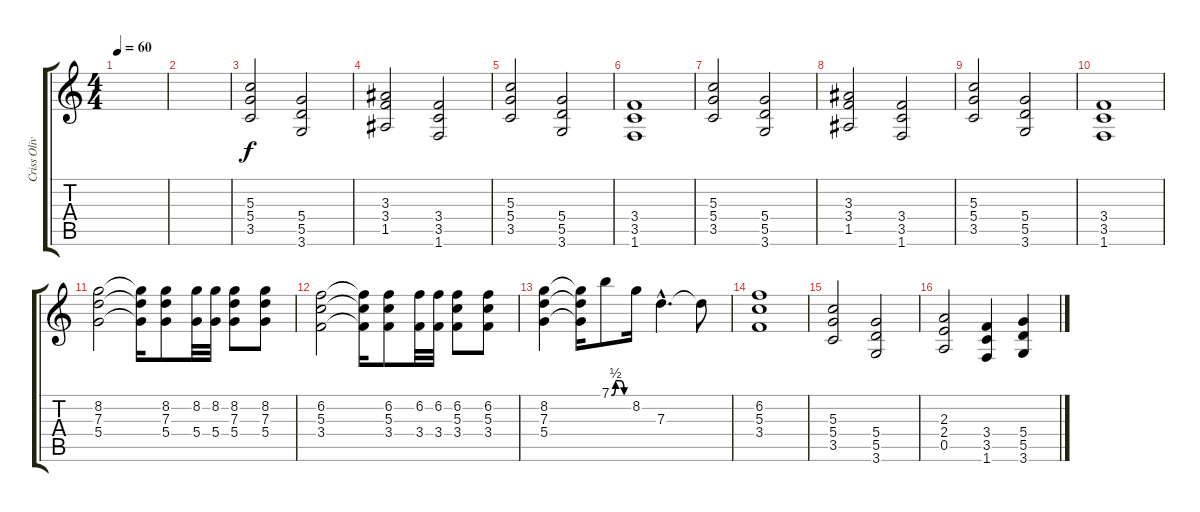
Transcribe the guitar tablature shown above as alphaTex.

\track ("Criss Oliva" "Criss Oliv") {instrument overdrivenguitar}
\staff {score tabs}
\tuning (E4 B3 G3 D3 A2 E2) {hide}
\ts (4 4)
\tempo 60
\clef g2
\ks c
|
|
(5.3 5.4 3.5).2 (5.4 5.5 3.6).2 |
(3.3 3.4 1.5).2 (3.4 3.5 1.6).2 |
(5.3 5.4 3.5).2 (5.4 5.5 3.6).2 |
(3.4 3.5 1.6).1 |
(5.3 5.4 3.5).2 (5.4 5.5 3.6).2 |
(3.3 3.4 1.5).2 (3.4 3.5 1.6).2 |
(5.3 5.4 3.5).2 (5.4 5.5 3.6).2 |
(3.4 3.5 1.6).1 |
(8.2 7.3 5.4).2 (8.2{t} 7.3{t} 5.4{t}).16 (8.2 7.3 5.4).8 (8.2 5.4).32 (8.2 5.4).32 (8.2 7.3 5.4).8 (8.2 7.3 5.4).8 |
(6.2 5.3 3.4).2 (6.2{t} 5.3{t} 3.4{t}).16 (6.2 5.3 3.4).8 (6.2 3.4).32 (6.2 3.4).32 (6.2 5.3 3.4).8 (6.2 5.3 3.4).8 |
(8.2 7.3 5.4).4 (8.2{t} 7.3{t} 5.4{t}).16 7.1{be (custom 0 0 15 2 30 2 45 0 60 0)}.8{volume 14} 8.2.16 7.3{hac}.4{d} 7.3{t}.8{volume 11} |
(6.2 5.3 3.4).1 |
(5.3 5.4 3.5).2 (5.4 5.5 3.6).2 |
(2.3 2.4 0.5).2 (3.4 3.5 1.6).4 (5.4 5.5 3.6).4
